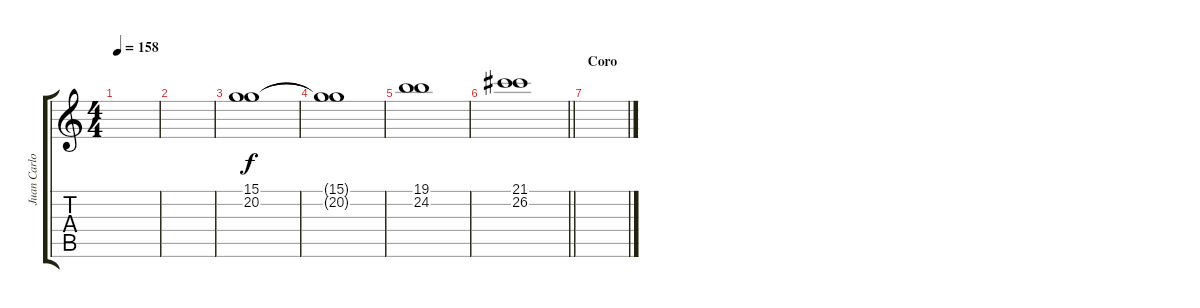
\track ("Juan Carlos" "Juan Carlo") {instrument rockorgan}
\staff {score tabs}
\tuning (E4 B3 G3 D3 A2 E2) {hide}
\ts (4 4)
\tempo 158
\clef g2
\ks c
|
|
(15.1 20.2).1{volume 10} |
(15.1{t} 20.2{t}).1 |
(19.1 24.2).1 |
\barLineRight lightlight
(21.1 26.2).1 |
\section ("" "Coro")
